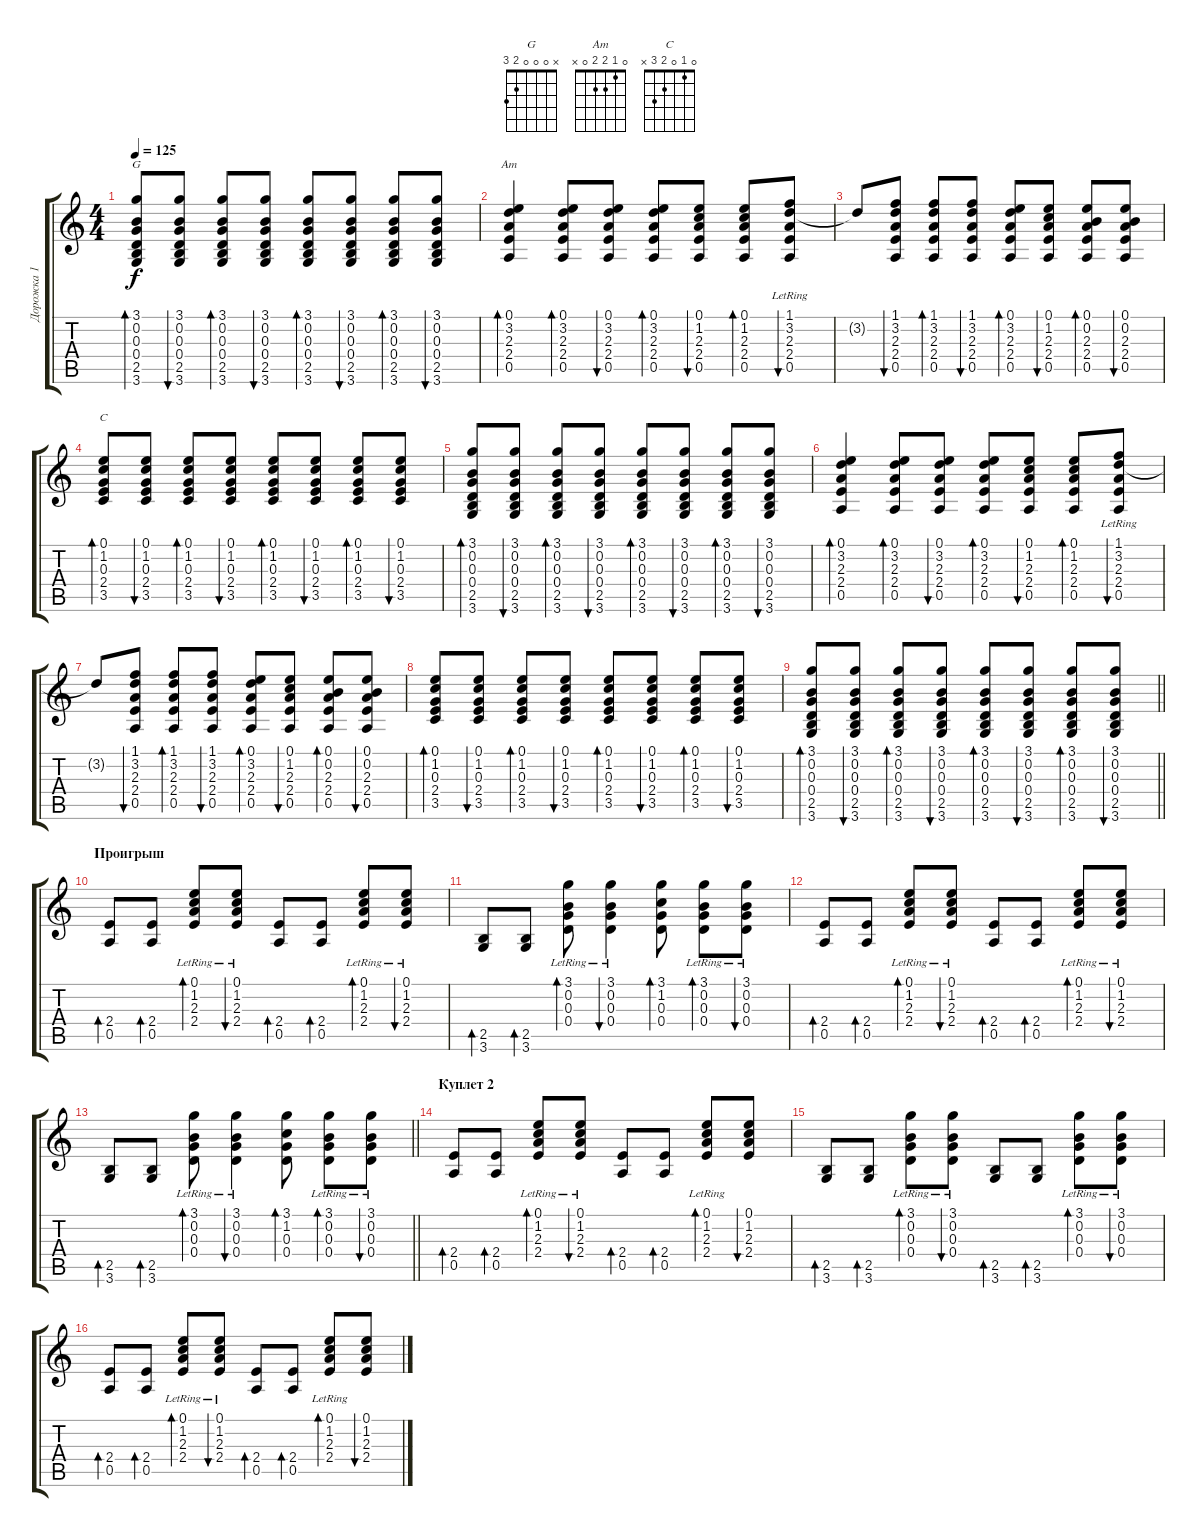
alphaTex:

\track ("Дорожка 1" "Дорожка 1") {instrument acousticguitarsteel}
\staff {score tabs}
\tuning (E4 B3 G3 D3 A2 E2) {hide}
\chord ("G" x 0 0 0 2 3)
\chord ("Am" 0 1 2 2 0 x)
\chord ("C" 0 1 0 2 3 x)
\ts (4 4)
\tempo 125
\clef g2
\ks c
(3.1 0.2 0.3 0.4 2.5 3.6).8{bd 30 ch "G" dy f} (3.1 0.2 0.3 0.4 2.5 3.6).8{bu 30} (3.1 0.2 0.3 0.4 2.5 3.6).8{bd 30} (3.1 0.2 0.3 0.4 2.5 3.6).8{bu 30} (3.1 0.2 0.3 0.4 2.5 3.6).8{bd 30} (3.1 0.2 0.3 0.4 2.5 3.6).8{bu 30} (3.1 0.2 0.3 0.4 2.5 3.6).8{bd 30} (3.1 0.2 0.3 0.4 2.5 3.6).8{bu 30} |
(0.1 3.2 2.3 2.4 0.5).4{bd 30 ch "Am"} (0.1 3.2 2.3 2.4 0.5).8{bd 30} (0.1 3.2 2.3 2.4 0.5).8{bu 30} (0.1 3.2 2.3 2.4 0.5).8{bd 30} (0.1 1.2 2.3 2.4 0.5).8{bu 30} (0.1 1.2 2.3 2.4 0.5).8{bd 30} (1.1{lr} 3.2{lr} 2.3{lr} 2.4{lr} 0.5{lr}).8{bu 30} |
3.2{t}.8 (1.1 3.2 2.3 2.4 0.5).8{bu 30} (1.1 3.2 2.3 2.4 0.5).8{bd 30} (1.1 3.2 2.3 2.4 0.5).8{bu 30} (0.1 3.2 2.3 2.4 0.5).8{bd 30} (0.1 1.2 2.3 2.4 0.5).8{bu 30} (0.1 0.2 2.3 2.4 0.5).8{bd 30} (0.1 0.2 2.3 2.4 0.5).8{bu 30} |
(0.1 1.2 0.3 2.4 3.5).8{bd 30 ch "C"} (0.1 1.2 0.3 2.4 3.5).8{bu 30} (0.1 1.2 0.3 2.4 3.5).8{bd 30} (0.1 1.2 0.3 2.4 3.5).8{bu 30} (0.1 1.2 0.3 2.4 3.5).8{bd 30} (0.1 1.2 0.3 2.4 3.5).8{bu 30} (0.1 1.2 0.3 2.4 3.5).8{bd 30} (0.1 1.2 0.3 2.4 3.5).8{bu 30} |
(3.1 0.2 0.3 0.4 2.5 3.6).8{bd 30} (3.1 0.2 0.3 0.4 2.5 3.6).8{bu 30} (3.1 0.2 0.3 0.4 2.5 3.6).8{bd 30} (3.1 0.2 0.3 0.4 2.5 3.6).8{bu 30} (3.1 0.2 0.3 0.4 2.5 3.6).8{bd 30} (3.1 0.2 0.3 0.4 2.5 3.6).8{bu 30} (3.1 0.2 0.3 0.4 2.5 3.6).8{bd 30} (3.1 0.2 0.3 0.4 2.5 3.6).8{bu 30} |
(0.1 3.2 2.3 2.4 0.5).4{bd 30} (0.1 3.2 2.3 2.4 0.5).8{bd 30} (0.1 3.2 2.3 2.4 0.5).8{bu 30} (0.1 3.2 2.3 2.4 0.5).8{bd 30} (0.1 1.2 2.3 2.4 0.5).8{bu 30} (0.1 1.2 2.3 2.4 0.5).8{bd 30} (1.1{lr} 3.2{lr} 2.3{lr} 2.4{lr} 0.5{lr}).8{bu 30} |
3.2{t}.8 (1.1 3.2 2.3 2.4 0.5).8{bu 30} (1.1 3.2 2.3 2.4 0.5).8{bd 30} (1.1 3.2 2.3 2.4 0.5).8{bu 30} (0.1 3.2 2.3 2.4 0.5).8{bd 30} (0.1 1.2 2.3 2.4 0.5).8{bu 30} (0.1 0.2 2.3 2.4 0.5).8{bd 30} (0.1 0.2 2.3 2.4 0.5).8{bu 30} |
(0.1 1.2 0.3 2.4 3.5).8{bd 30} (0.1 1.2 0.3 2.4 3.5).8{bu 30} (0.1 1.2 0.3 2.4 3.5).8{bd 30} (0.1 1.2 0.3 2.4 3.5).8{bu 30} (0.1 1.2 0.3 2.4 3.5).8{bd 30} (0.1 1.2 0.3 2.4 3.5).8{bu 30} (0.1 1.2 0.3 2.4 3.5).8{bd 30} (0.1 1.2 0.3 2.4 3.5).8{bu 30} |
\barLineRight lightlight
(3.1 0.2 0.3 0.4 2.5 3.6).8{bd 30} (3.1 0.2 0.3 0.4 2.5 3.6).8{bu 30} (3.1 0.2 0.3 0.4 2.5 3.6).8{bd 30} (3.1 0.2 0.3 0.4 2.5 3.6).8{bu 30} (3.1 0.2 0.3 0.4 2.5 3.6).8{bd 30} (3.1 0.2 0.3 0.4 2.5 3.6).8{bu 30} (3.1 0.2 0.3 0.4 2.5 3.6).8{bd 30} (3.1 0.2 0.3 0.4 2.5 3.6).8{bu 30} |
\section ("" "Проигрыш")
\ks aminor
(2.4 0.5).8{bd 30} (2.4 0.5).8{bd 30} (0.1{lr} 1.2{lr} 2.3{lr} 2.4{lr}).8{bd 30} (0.1{lr} 1.2{lr} 2.3{lr} 2.4{lr}).8{bu 30} (2.4 0.5).8{bd 30} (2.4 0.5).8{bd 30} (0.1{lr} 1.2{lr} 2.3{lr} 2.4{lr}).8{bd 30} (0.1{lr} 1.2{lr} 2.3{lr} 2.4{lr}).8{bu 30} |
(2.5 3.6).8{bd 30} (2.5 3.6).8{bd 30} (3.1{lr} 0.2{lr} 0.3{lr} 0.4{lr}).8{bd 30} (3.1{lr} 0.2{lr} 0.3{lr} 0.4{lr}).4{bu 30} (3.1 1.2 0.3 0.4).8{bd 30} (3.1{lr} 0.2{lr} 0.3{lr} 0.4{lr}).8{bd 30} (3.1{lr} 0.2{lr} 0.3{lr} 0.4{lr}).8{bu 30} |
(2.4 0.5).8{bd 30} (2.4 0.5).8{bd 30} (0.1{lr} 1.2{lr} 2.3{lr} 2.4{lr}).8{bd 30} (0.1{lr} 1.2{lr} 2.3{lr} 2.4{lr}).8{bu 30} (2.4 0.5).8{bd 30} (2.4 0.5).8{bd 30} (0.1{lr} 1.2{lr} 2.3{lr} 2.4{lr}).8{bd 30} (0.1{lr} 1.2{lr} 2.3{lr} 2.4{lr}).8{bu 30} |
\barLineRight lightlight
(2.5 3.6).8{bd 30} (2.5 3.6).8{bd 30} (3.1{lr} 0.2{lr} 0.3{lr} 0.4{lr}).8{bd 30} (3.1{lr} 0.2{lr} 0.3{lr} 0.4{lr}).4{bu 30} (3.1 1.2 0.3 0.4).8{bd 30} (3.1{lr} 0.2{lr} 0.3{lr} 0.4{lr}).8{bd 30} (3.1{lr} 0.2{lr} 0.3{lr} 0.4{lr}).8{bu 30} |
\section ("" "Куплет 2")
(2.4 0.5).8{bd 30} (2.4 0.5).8{bd 30} (0.1{lr} 1.2{lr} 2.3{lr} 2.4{lr}).8{bd 30} (0.1{lr} 1.2{lr} 2.3{lr} 2.4{lr}).8{bu 30} (2.4 0.5).8{bd 30} (2.4 0.5).8{bd 30} (0.1{lr} 1.2{lr} 2.3{lr} 2.4{lr}).8{bd 30} (0.1 1.2 2.3 2.4).8{bu 30} |
(2.5 3.6).8{bd 30} (2.5 3.6).8{bd 30} (3.1{lr} 0.2{lr} 0.3{lr} 0.4{lr}).8{bd 30} (3.1{lr} 0.2{lr} 0.3{lr} 0.4{lr}).8{bu 30} (2.5 3.6).8{bd 30} (2.5 3.6).8{bd 30} (3.1{lr} 0.2{lr} 0.3{lr} 0.4{lr}).8{bd 30} (3.1{lr} 0.2{lr} 0.3{lr} 0.4{lr}).8{bu 30} |
(2.4 0.5).8{bd 30} (2.4 0.5).8{bd 30} (0.1{lr} 1.2{lr} 2.3{lr} 2.4{lr}).8{bd 30} (0.1{lr} 1.2{lr} 2.3{lr} 2.4{lr}).8{bu 30} (2.4 0.5).8{bd 30} (2.4 0.5).8{bd 30} (0.1{lr} 1.2{lr} 2.3{lr} 2.4{lr}).8{bd 30} (0.1 1.2 2.3 2.4).8{bu 30}
